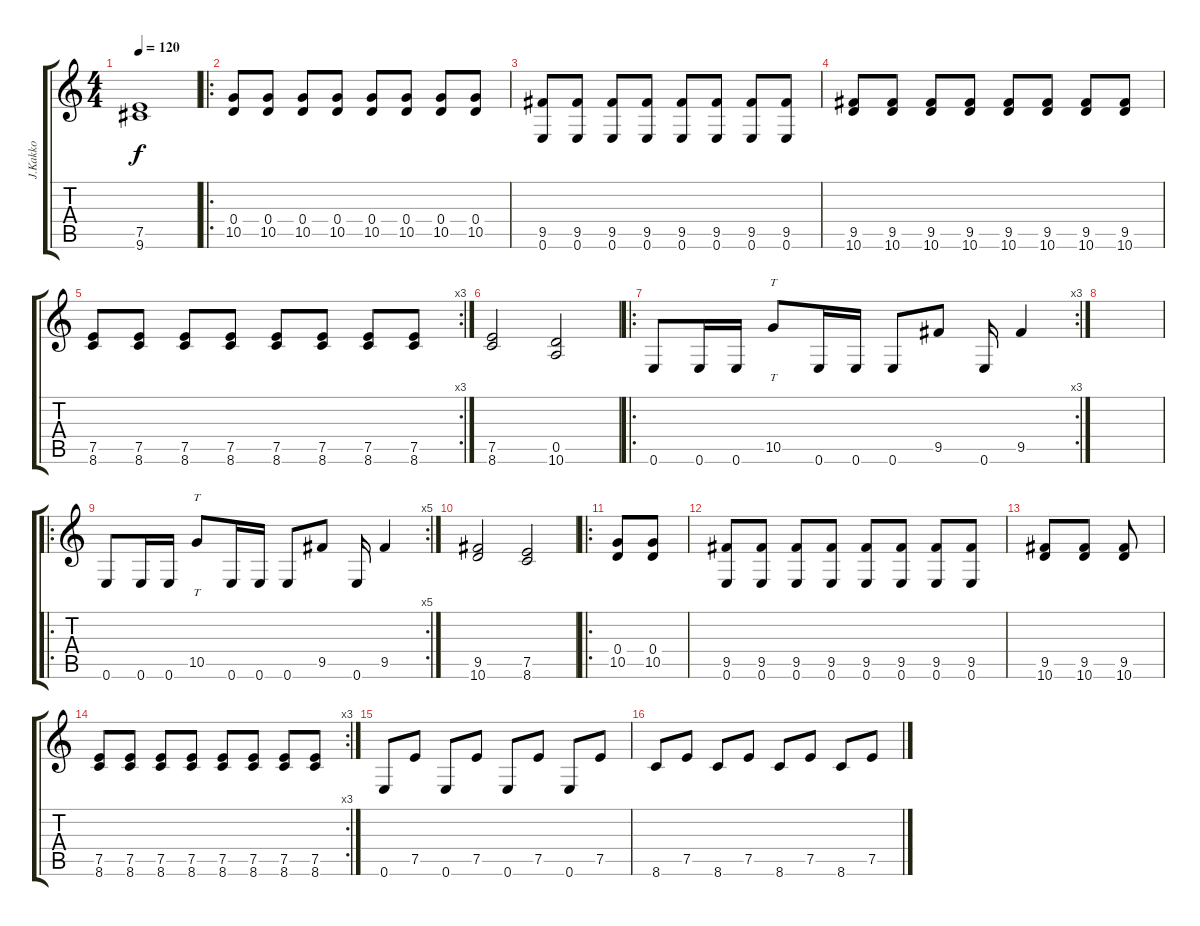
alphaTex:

\track ("J.Kakko" "J.Kakko") {instrument distortionguitar}
\staff {score tabs}
\tuning (E4 B3 G3 D3 A2 E2) {hide}
\ts (4 4)
\tempo 120
\clef g2
\ks c
(7.5 9.6).1{dy f} |
\ro
(0.4 10.5).8 (0.4 10.5).8 (0.4 10.5).8 (0.4 10.5).8 (0.4 10.5).8 (0.4 10.5).8 (0.4 10.5).8 (0.4 10.5).8 |
(9.5 0.6).8 (9.5 0.6).8 (9.5 0.6).8 (9.5 0.6).8 (9.5 0.6).8 (9.5 0.6).8 (9.5 0.6).8 (9.5 0.6).8 |
(9.5 10.6).8 (9.5 10.6).8 (9.5 10.6).8 (9.5 10.6).8 (9.5 10.6).8 (9.5 10.6).8 (9.5 10.6).8 (9.5 10.6).8 |
\rc 3
(7.5 8.6).8 (7.5 8.6).8 (7.5 8.6).8 (7.5 8.6).8 (7.5 8.6).8 (7.5 8.6).8 (7.5 8.6).8 (7.5 8.6).8 |
(7.5 8.6).2 (0.5 10.6).2 |
\ro
\rc 3
0.6.8 0.6.16 0.6.16 10.5.8{tt} 0.6.16 0.6.16 0.6.8 9.5.8 0.6.16 9.5.4 |
|
\ro
\rc 5
0.6.8 0.6.16 0.6.16 10.5.8{tt} 0.6.16 0.6.16 0.6.8 9.5.8 0.6.16 9.5.4 |
(9.5 10.6).2 (7.5 8.6).2 |
\ro
(0.4 10.5).8 (0.4 10.5).8 |
(9.5 0.6).8 (9.5 0.6).8 (9.5 0.6).8 (9.5 0.6).8 (9.5 0.6).8 (9.5 0.6).8 (9.5 0.6).8 (9.5 0.6).8 |
(9.5 10.6).8 (9.5 10.6).8 (9.5 10.6).8 |
\rc 3
(7.5 8.6).8 (7.5 8.6).8 (7.5 8.6).8 (7.5 8.6).8 (7.5 8.6).8 (7.5 8.6).8 (7.5 8.6).8 (7.5 8.6).8 |
0.6.8 7.5.8 0.6.8 7.5.8 0.6.8 7.5.8 0.6.8 7.5.8 |
8.6.8 7.5.8 8.6.8 7.5.8 8.6.8 7.5.8 8.6.8 7.5.8
